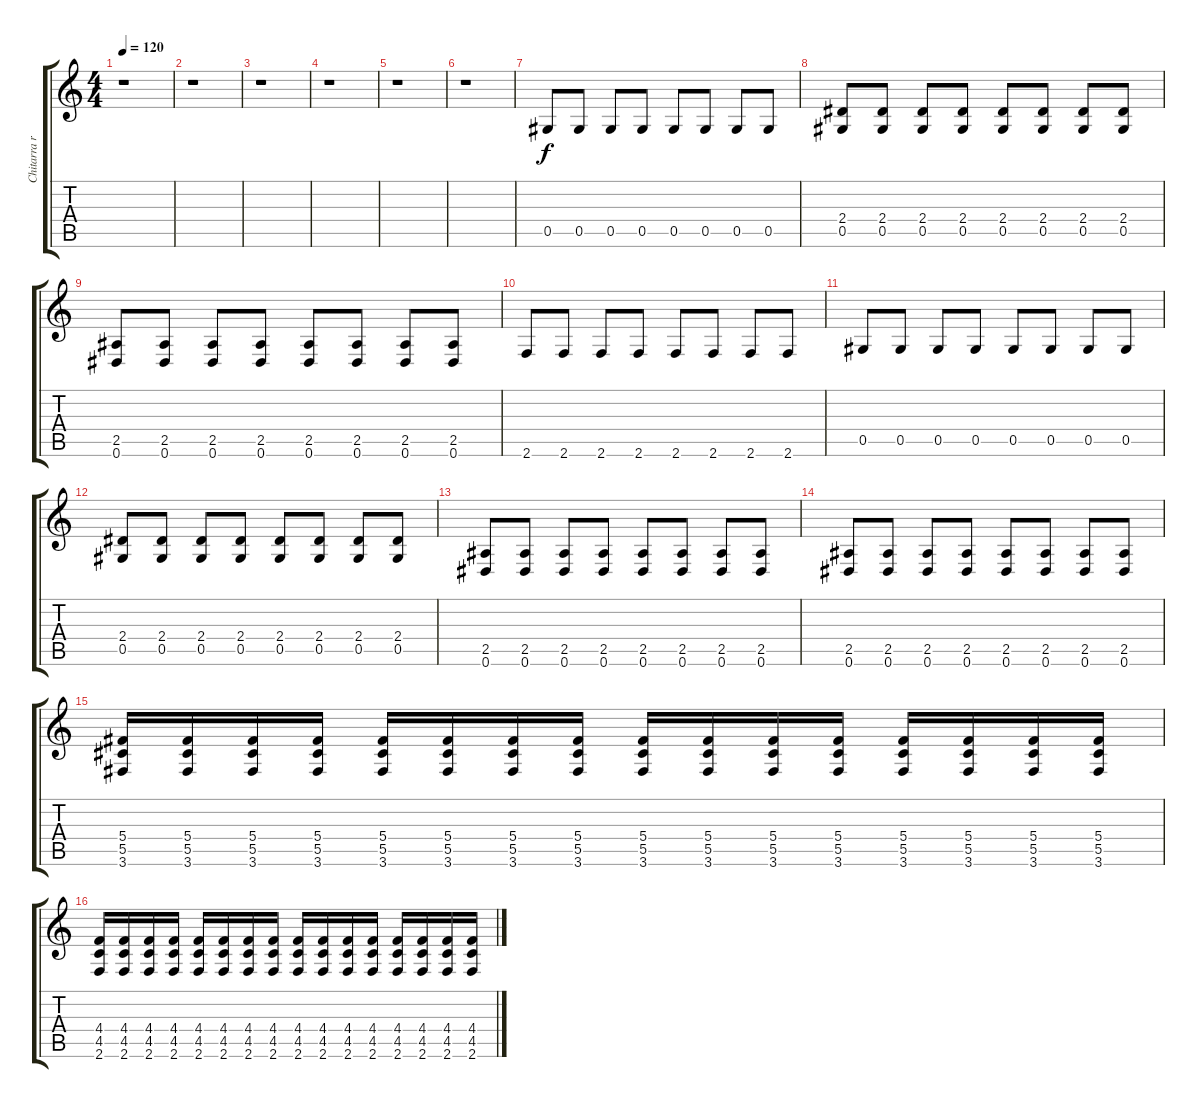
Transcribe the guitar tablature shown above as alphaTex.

\track ("Chitarra ritmica" "Chitarra r") {instrument distortionguitar}
\staff {score tabs}
\tuning (Eb4 Bb3 Gb3 Db3 Ab2 Eb2) {hide}
\ts (4 4)
\tempo 120
\clef g2
\ks c
r.1{dy f} |
r.1 |
r.1 |
r.1 |
r.1 |
r.1 |
0.5.8 0.5.8 0.5.8 0.5.8 0.5.8 0.5.8 0.5.8 0.5.8 |
(2.4 0.5).8 (2.4 0.5).8 (2.4 0.5).8 (2.4 0.5).8 (2.4 0.5).8 (2.4 0.5).8 (2.4 0.5).8 (2.4 0.5).8 |
(2.5 0.6).8 (2.5 0.6).8 (2.5 0.6).8 (2.5 0.6).8 (2.5 0.6).8 (2.5 0.6).8 (2.5 0.6).8 (2.5 0.6).8 |
2.6.8 2.6.8 2.6.8 2.6.8 2.6.8 2.6.8 2.6.8 2.6.8 |
0.5.8 0.5.8 0.5.8 0.5.8 0.5.8 0.5.8 0.5.8 0.5.8 |
(2.4 0.5).8 (2.4 0.5).8 (2.4 0.5).8 (2.4 0.5).8 (2.4 0.5).8 (2.4 0.5).8 (2.4 0.5).8 (2.4 0.5).8 |
(2.5 0.6).8 (2.5 0.6).8 (2.5 0.6).8 (2.5 0.6).8 (2.5 0.6).8 (2.5 0.6).8 (2.5 0.6).8 (2.5 0.6).8 |
(2.5 0.6).8 (2.5 0.6).8 (2.5 0.6).8 (2.5 0.6).8 (2.5 0.6).8 (2.5 0.6).8 (2.5 0.6).8 (2.5 0.6).8 |
(5.4 5.5 3.6).16 (5.4 5.5 3.6).16 (5.4 5.5 3.6).16 (5.4 5.5 3.6).16 (5.4 5.5 3.6).16 (5.4 5.5 3.6).16 (5.4 5.5 3.6).16 (5.4 5.5 3.6).16 (5.4 5.5 3.6).16 (5.4 5.5 3.6).16 (5.4 5.5 3.6).16 (5.4 5.5 3.6).16 (5.4 5.5 3.6).16 (5.4 5.5 3.6).16 (5.4 5.5 3.6).16 (5.4 5.5 3.6).16 |
(4.4 4.5 2.6).16 (4.4 4.5 2.6).16 (4.4 4.5 2.6).16 (4.4 4.5 2.6).16 (4.4 4.5 2.6).16 (4.4 4.5 2.6).16 (4.4 4.5 2.6).16 (4.4 4.5 2.6).16 (4.4 4.5 2.6).16 (4.4 4.5 2.6).16 (4.4 4.5 2.6).16 (4.4 4.5 2.6).16 (4.4 4.5 2.6).16 (4.4 4.5 2.6).16 (4.4 4.5 2.6).16 (4.4 4.5 2.6).16
